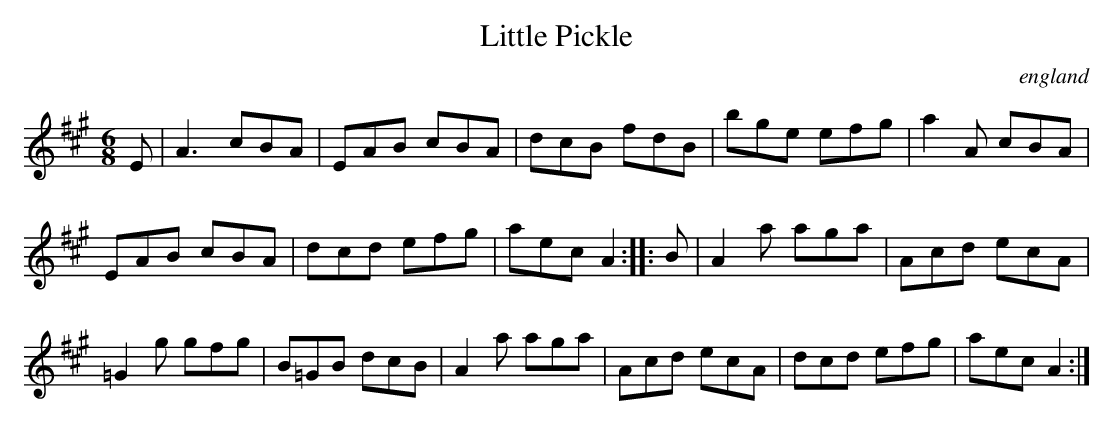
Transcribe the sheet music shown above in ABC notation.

X:1
T:Little Pickle
O:england
M:6/8
L:1/8
K:A
E|A3 cBA|EAB cBA|dcB fdB|bge efg|a2 A cBA|
EAB cBA|dcd efg|aec A2::B|A2 a aga|Acd ecA|
=G2 g gfg|B=GB dcB|A2 a aga|Acd ecA|dcd efg|aec A2:|]
